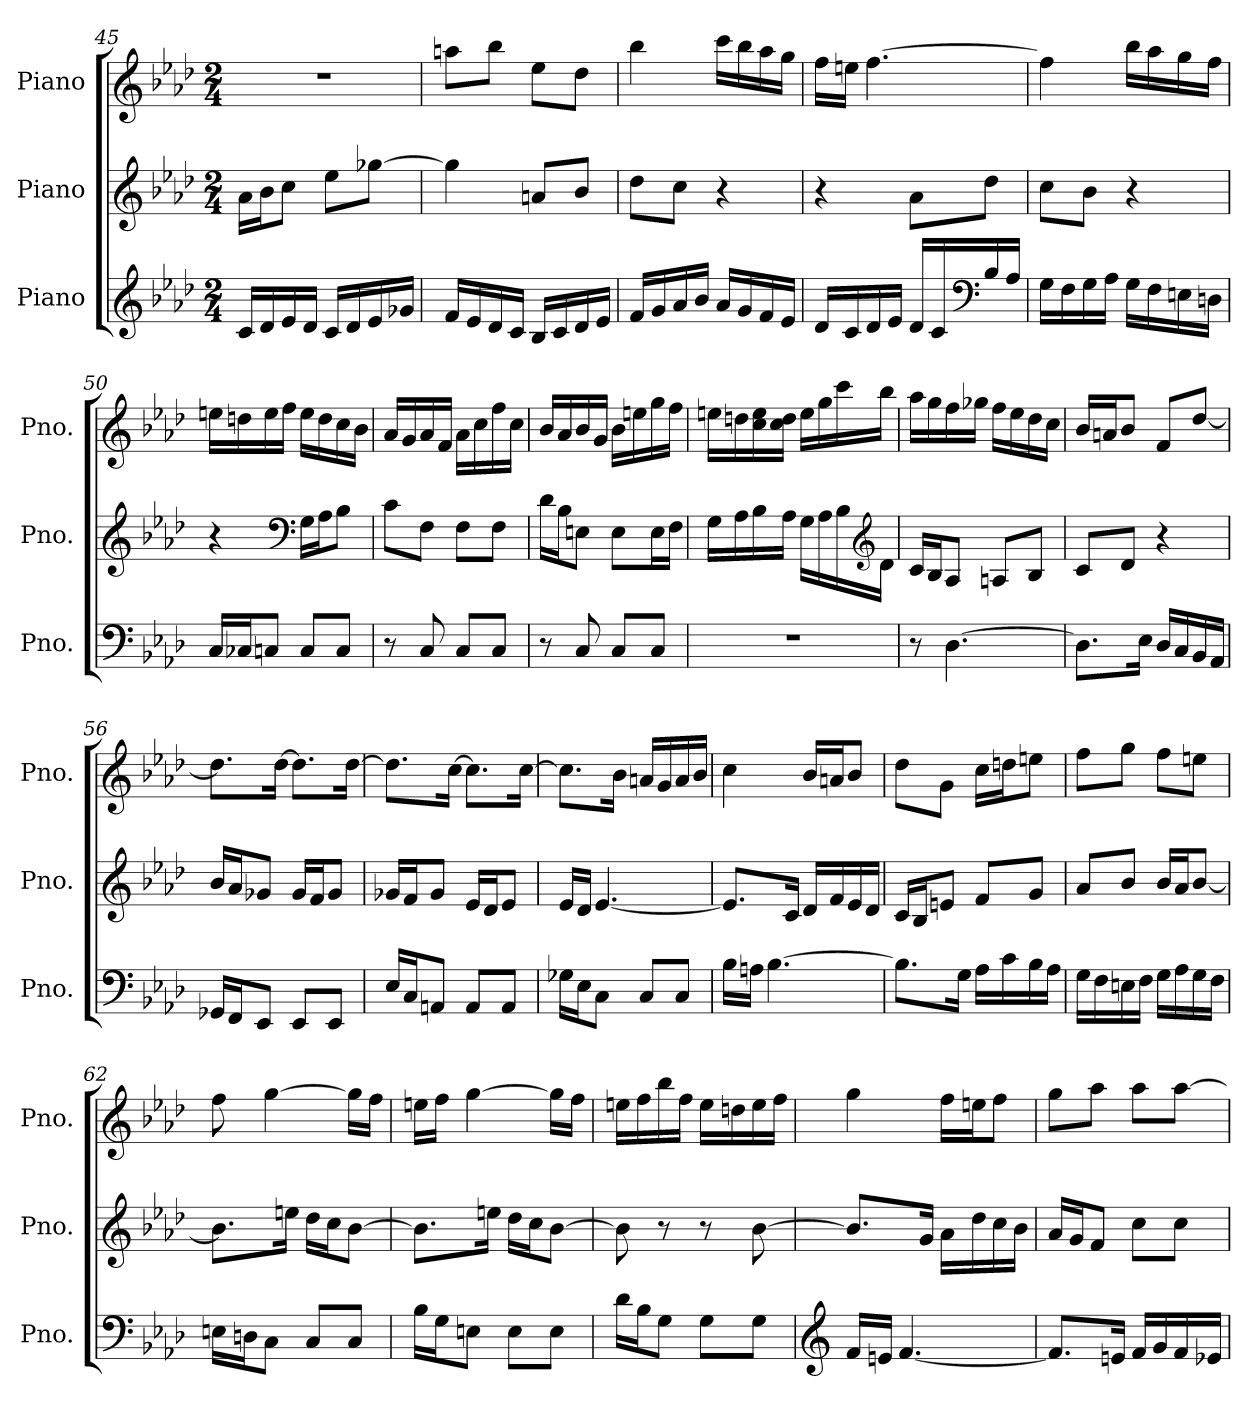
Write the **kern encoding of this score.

**kern	**kern	**kern
*part3	*part2	*part1
*staff3	*staff2	*staff1
*I"Piano	*I"Piano	*I"Piano
*I'Pno.	*I'Pno.	*I'Pno.
*clefG2	*clefG2	*clefG2
*k[b-e-a-d-]	*k[b-e-a-d-]	*k[b-e-a-d-]
*M2/4	*M2/4	*M2/4
=45	=45	=45
16c/LL	16a-\LL	2r
16d-/	16b-\J	.
16e-/	8cc\J	.
16d-/JJ	.	.
16c/LL	8ee-\L	.
16d-/	.	.
16e-/	[8gg-X\J	.
16g-X/JJ	.	.
=46	=46	=46
16f/LL	4gg-\]	8aan\L
16e-/	.	.
16d-/	.	8bb-\J
16c/JJ	.	.
16B-/LL	8an/L	8ee-\L
16c/	.	.
16d-/	8b-/J	8dd-\J
16e-/JJ	.	.
!!LO:LB:g=z
=47	=47	=47
16f/LL	8dd-\L	4bb-\
16g/	.	.
16a-/	8cc\J	.
16b-/JJ	.	.
16a-/LL	4r	16ccc\LL
16g/	.	16bb-\
16f/	.	16aa-\
16e-/JJ	.	16gg\JJ
=48	=48	=48
16d-/LL	4r	16ff\LL
16c/	.	16een\JJ
16d-/	.	[4.ff\
16e-/JJ	.	.
16d-/LL	8a-\L	.
16c/	.	.
*clefF4	*	*
16B-/	8dd-\J	.
16A-/JJ	.	.
=49	=49	=49
16G\LL	8cc\L	4ff\]
16F\	.	.
16G\	8b-\J	.
16A-\JJ	.	.
16G\LL	4r	16bb-\LL
16F\	.	16aa-\
16En\	.	16gg\
16Dn\JJ	.	16ff\JJ
=50	=50	=50
16C/LL	4r	16een\LL
16C-X/J	.	16ddn\
8Cn/J	.	16ee\
.	.	16ff\JJ
*	*clefF4	*
8C/L	16G\LL	16ee\LL
.	16A-\J	16dd\
8C/J	8B-\J	16cc\
.	.	16b-\JJ
!!LO:LB:g=z
=51	=51	=51
8r	8c\L	16a-/LL
.	.	16g/
8C/	8F\J	16a-/
.	.	16f/JJ
8C/L	8F\L	16a-\LL
.	.	16cc\
8C/J	8F\J	16ff\
.	.	16cc\JJ
=52	=52	=52
8r	16d-\LL	16b-/LL
.	16B-\J	16a-/
8C/	8En\J	16b-/
.	.	16g/JJ
8C/L	8E\L	16b-\LL
.	.	16een\
8C/J	16E\L	16gg\
.	16F\JJ	16ff\JJ
=53	=53	=53
2r	16G\LL	16een\LL
.	16A-\	16ddn\
.	16B-\	16cc\ 16ee\
.	16A-\JJ	16cc\ 16dd\JJ
.	16G\LL	16ee\LL
.	16A-\	16gg\
.	16B-\	16ccc\
*	*clefG2	*
.	16d-\JJ	16bb-\JJ
=54	=54	=54
8r	16c/LL	16aa-\LL
.	16B-/J	16gg\
[4.D-\	8A-/J	16ff\
.	.	16gg-X\JJ
.	8An/L	16ff\LL
.	.	16ee-\
.	8B-/J	16dd-\
.	.	16cc\JJ
!!LO:PB:g=z
=55	=55	=55
8.D-\L]	8c/L	16b-/LL
.	.	16an/J
.	8d-/J	8b-/J
16E-\Jk	.	.
16D-/LL	4r	8f/L
16C/	.	.
16BB-/	.	[8dd-/J
16AA-/JJ	.	.
=56	=56	=56
16GG-X/LL	16b-/LL	8.dd-\L]
16FF/J	16a-/J	.
8EE-/J	8g-X/J	.
.	.	[16dd-\Jk
8EE-/L	16g-/LL	8.dd-\L]
.	16f/J	.
8EE-/J	8g-/J	.
.	.	[16dd-\Jk
=57	=57	=57
16E-/LL	16g-X/LL	8.dd-\L]
16C/J	16f/J	.
8AAn/J	8g-/J	.
.	.	[16cc\Jk
8AA/L	16e-/LL	8.cc\L]
.	16d-/J	.
8AA/J	8e-/J	.
.	.	[16cc\Jk
=58	=58	=58
16G-X\LL	16e-/LL	8.cc\L]
16E-\J	16d-/JJ	.
8C\J	[4.e-/	.
.	.	16b-\Jk
8C/L	.	16an/LL
.	.	16g/
8C/J	.	16a/
.	.	16b-/JJ
=59	=59	=59
16B-\LL	8.e-/L]	4cc\
16An\JJ	.	.
[4.B-\	.	.
.	16c/Jk	.
.	16d-/LL	16b-/LL
.	16f/	16an/J
.	16e-/	8b-/J
.	16d-/JJ	.
!!LO:LB:g=z
=60	=60	=60
8.B-\L]	16c/LL	8dd-\L
.	16B-/J	.
.	8en/J	8g\J
16G\Jk	.	.
16A-\LL	8f/L	16cc\LL
16c\	.	16ddn\J
16B-\	8g/J	8een\J
16A-\JJ	.	.
=61	=61	=61
16G\LL	8a-/L	8ff\L
16F\	.	.
16En\	8b-/J	8gg\J
16F\JJ	.	.
16G\LL	16b-/LL	8ff\L
16A-\	16a-/J	.
16G\	[8b-/J	8een\J
16F\JJ	.	.
=62	=62	=62
16En\LL	8.b-\L]	8ff\
16Dn\J	.	.
8C\J	.	[4gg\
.	16een\Jk	.
8C/L	16dd-\LL	.
.	16cc\J	.
8C/J	[8b-\J	16gg\LL]
.	.	16ff\JJ
=63	=63	=63
16B-\LL	8.b-\L]	16een\LL
16G\J	.	16ff\JJ
8En\J	.	[4gg\
.	16een\Jk	.
8E\L	16dd-\LL	.
.	16cc\J	.
8E\J	[8b-\J	16gg\LL]
.	.	16ff\JJ
=64	=64	=64
16d-\LL	8b-\]	16een\LL
16B-\J	.	16ff\
8G\J	8r	16bb-\
.	.	16ff\JJ
8G\L	8r	16ee\LL
.	.	16ddn\
8G\J	[8b-\	16ee\
.	.	16ff\JJ
!!LO:LB:g=z
=65	=65	=65
*clefG2	*	*
16f/LL	8.b-/L]	4gg\
16en/JJ	.	.
[4.f/	.	.
.	16g/Jk	.
.	16a-\LL	16ff\LL
.	16dd-\	16een\J
.	16cc\	8ff\J
.	16b-\JJ	.
=66	=66	=66
8.f/L]	16a-/LL	8gg\L
.	16g/J	.
.	8f/J	8aa-\J
16en/Jk	.	.
16f/LL	8cc\L	8aa-\L
16g/	.	.
16f/	8cc\J	[8aa-\J
16e-X/JJ	.	.
=	=	=
*-	*-	*-
